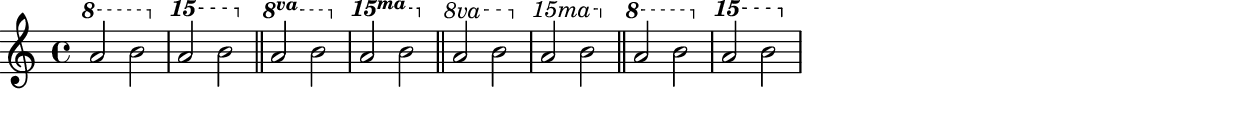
%% Generated by lilypond-book
%% Options: [exampleindent=10.16\mm,indent=0\mm,line-width=160\mm,paper-height=845.047\pt,paper-width=597.508\pt,papersize='(cons (* 597.508 pt) (* 845.047 pt)),quote]
\include "lilypond-book-preamble.ly"


% ****************************************************************
% Start cut-&-pastable-section
% ****************************************************************

#(ly:set-option 'eps-box-padding 3.000000)



\paper {
  #(set-paper-size '(cons (* 597.508 pt) (* 845.047 pt)))
  indent = 0\mm
  line-width = 160\mm
  % offset the left padding, also add 1mm as lilypond creates cropped
  % images with a little space on the right
  line-width = #(- line-width (* mm  3.000000) (* mm 1))
  line-width = 160\mm - 2.0 * 10.16\mm
  % offset the left padding, also add 1mm as lilypond creates cropped
  % images with a little space on the right
  line-width = #(- line-width (* mm  3.000000) (* mm 1))
}

\layout {
  
}




% ****************************************************************
% ly snippet:
% ****************************************************************
\sourcefileline 1543
\relative c'' {
  \ottava 1
  a'2 b
  \ottava 2
  a'2 b
  \bar "||"
  \set Staff.ottavationMarkups = #ottavation-ordinals
  \ottava 1
  a,2 b
  \ottava 2
  a'2 b
  \bar "||"
  \override Staff.OttavaBracket.font-series = #'normal
  \set Staff.ottavationMarkups = #ottavation-simple-ordinals
  \ottava 1
  a,2 b
  \ottava 2
  a'2 b
  \bar "||"
  \revert Staff.OttavaBracket.font-series
  \set Staff.ottavationMarkups = #ottavation-numbers
  \ottava 1
  a,2 b
  \ottava 2
  a'2 b
}


% ****************************************************************
% end ly snippet
% ****************************************************************
